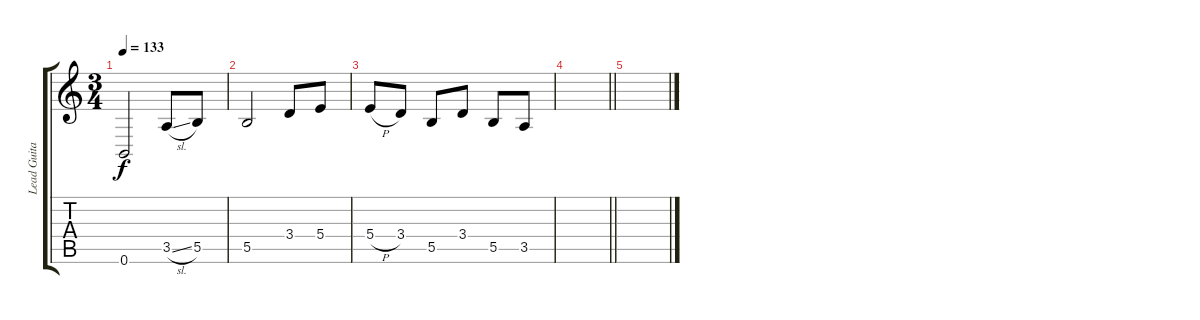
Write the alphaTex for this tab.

\track ("Lead Guitar" "Lead Guita") {instrument distortionguitar}
\staff {score tabs}
\tuning (Db4 Ab3 E3 B2 Gb2 B1) {hide}
\ts (3 4)
\tempo 133
\clef g2
\ks c
0.6.2{dy f} 3.5{sl}.8 5.5.8 |
5.5.2 3.4.8 5.4.8 |
5.4{h}.8 3.4.8 5.5.8 3.4.8 5.5.8 3.5.8 |
\barLineRight lightlight
|
\section ("" "")
